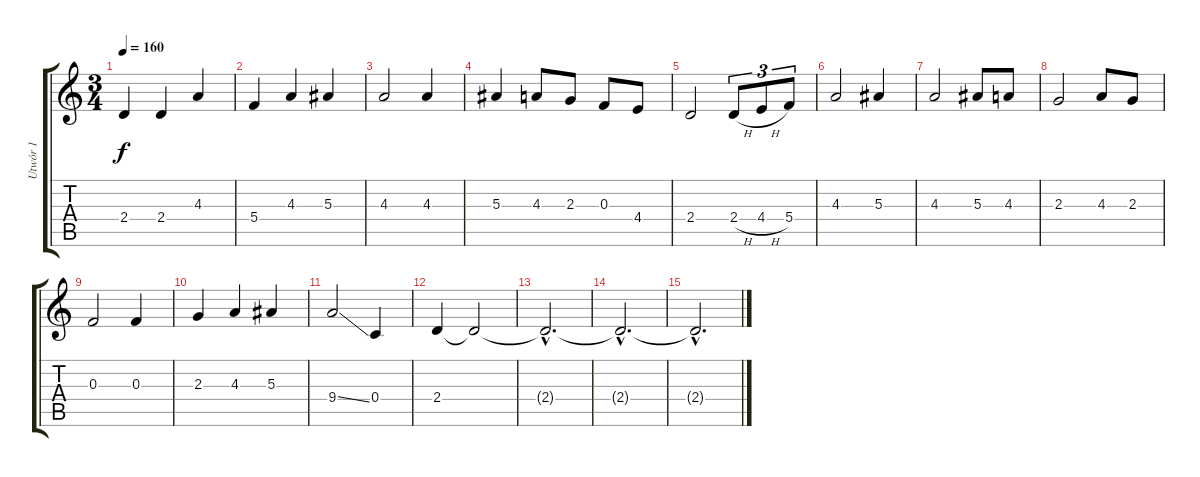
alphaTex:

\track ("Utwór 1" "Utwór 1") {instrument acousticguitarsteel}
\staff {score tabs}
\tuning (D4 A3 F3 C3 G2 D2) {hide}
\ts (3 4)
\tempo 160
\clef g2
\ks c
2.4.4{dy f} 2.4.4 4.3.4 |
5.4.4 4.3.4 5.3.4 |
4.3.2 4.3.4 |
5.3.4 4.3.8 2.3.8 0.3.8 4.4.8 |
2.4.2 2.4{h}.8{tu (3 2)} 4.4{h}.8{tu (3 2)} 5.4.8{tu (3 2)} |
4.3.2 5.3.4 |
4.3.2 5.3.8 4.3.8 |
2.3.2 4.3.8 2.3.8 |
0.3.2 0.3.4 |
2.3.4 4.3.4 5.3.4 |
9.4{ss}.2 0.4.4 |
2.4.4 2.4{t}.2 |
2.4{hac t}.2{d} |
2.4{hac t}.2{d} |
2.4{hac t}.2{d}
